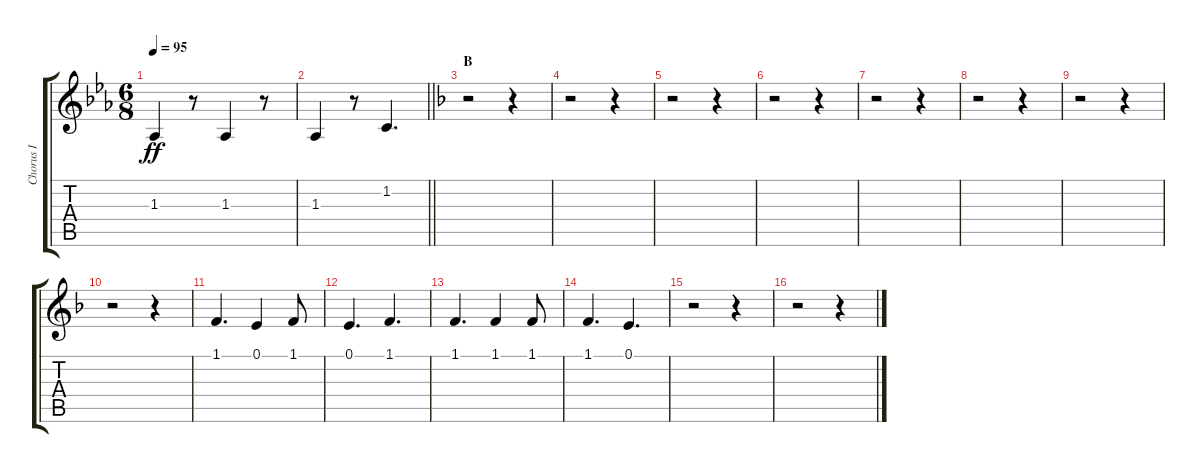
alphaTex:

\track ("Chorus I" "Chorus I") {instrument voiceoohs}
\staff {score tabs}
\tuning (E4 B3 G3 D3 A2 E2) {hide}
\ts (6 8)
\tempo 95
\clef g2
\ks eb
1.3.4{dy ff} r.8 1.3.4 r.8 |
\barLineRight lightlight
1.3.4 r.8 1.2.4{d} |
\section ("" "B")
\ks f
r.2 r.4 |
r.2 r.4 |
r.2 r.4 |
r.2 r.4 |
r.2 r.4 |
r.2 r.4 |
r.2 r.4 |
r.2 r.4 |
1.1.4{d} 0.1.4 1.1.8 |
0.1.4{d} 1.1.4{d} |
1.1.4{d} 1.1.4 1.1.8 |
1.1.4{d} 0.1.4{d} |
r.2 r.4 |
r.2 r.4
